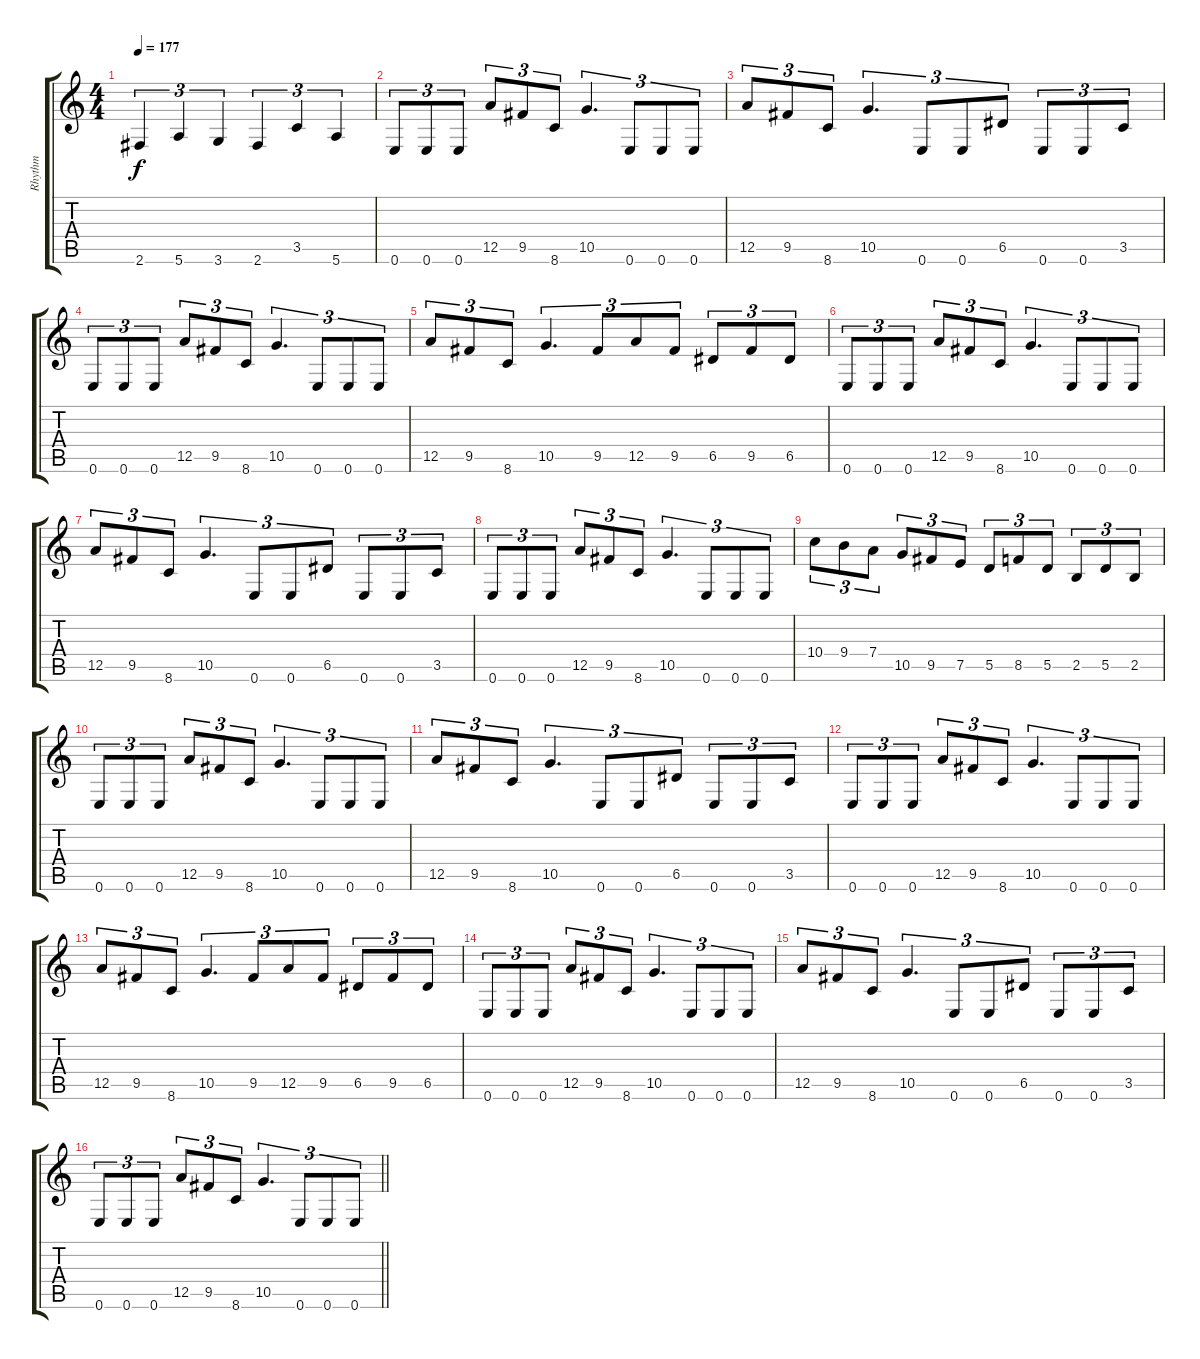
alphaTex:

\track ("Rhythm" "Rhythm") {instrument distortionguitar}
\staff {score tabs}
\tuning (E4 B3 G3 D3 A2 E2) {hide}
\ts (4 4)
\tempo 177
\clef g2
\ks c
2.6.4{tu (3 2) dy f} 5.6.4{tu (3 2)} 3.6.4{tu (3 2)} 2.6.4{tu (3 2)} 3.5.4{tu (3 2)} 5.6.4{tu (3 2)} |
0.6.8{tu (3 2)} 0.6.8{tu (3 2)} 0.6.8{tu (3 2)} 12.5.8{tu (3 2)} 9.5.8{tu (3 2)} 8.6.8{tu (3 2)} 10.5.4{d tu (3 2)} 0.6.8{tu (3 2)} 0.6.8{tu (3 2)} 0.6.8{tu (3 2)} |
12.5.8{tu (3 2)} 9.5.8{tu (3 2)} 8.6.8{tu (3 2)} 10.5.4{d tu (3 2)} 0.6.8{tu (3 2)} 0.6.8{tu (3 2)} 6.5.8{tu (3 2)} 0.6.8{tu (3 2)} 0.6.8{tu (3 2)} 3.5.8{tu (3 2)} |
0.6.8{tu (3 2)} 0.6.8{tu (3 2)} 0.6.8{tu (3 2)} 12.5.8{tu (3 2)} 9.5.8{tu (3 2)} 8.6.8{tu (3 2)} 10.5.4{d tu (3 2)} 0.6.8{tu (3 2)} 0.6.8{tu (3 2)} 0.6.8{tu (3 2)} |
12.5.8{tu (3 2)} 9.5.8{tu (3 2)} 8.6.8{tu (3 2)} 10.5.4{d tu (3 2)} 9.5.8{tu (3 2)} 12.5.8{tu (3 2)} 9.5.8{tu (3 2)} 6.5.8{tu (3 2)} 9.5.8{tu (3 2)} 6.5.8{tu (3 2)} |
0.6.8{tu (3 2)} 0.6.8{tu (3 2)} 0.6.8{tu (3 2)} 12.5.8{tu (3 2)} 9.5.8{tu (3 2)} 8.6.8{tu (3 2)} 10.5.4{d tu (3 2)} 0.6.8{tu (3 2)} 0.6.8{tu (3 2)} 0.6.8{tu (3 2)} |
12.5.8{tu (3 2)} 9.5.8{tu (3 2)} 8.6.8{tu (3 2)} 10.5.4{d tu (3 2)} 0.6.8{tu (3 2)} 0.6.8{tu (3 2)} 6.5.8{tu (3 2)} 0.6.8{tu (3 2)} 0.6.8{tu (3 2)} 3.5.8{tu (3 2)} |
0.6.8{tu (3 2)} 0.6.8{tu (3 2)} 0.6.8{tu (3 2)} 12.5.8{tu (3 2)} 9.5.8{tu (3 2)} 8.6.8{tu (3 2)} 10.5.4{d tu (3 2)} 0.6.8{tu (3 2)} 0.6.8{tu (3 2)} 0.6.8{tu (3 2)} |
10.4.8{tu (3 2)} 9.4.8{tu (3 2)} 7.4.8{tu (3 2)} 10.5.8{tu (3 2)} 9.5.8{tu (3 2)} 7.5.8{tu (3 2)} 5.5.8{tu (3 2)} 8.5.8{tu (3 2)} 5.5.8{tu (3 2)} 2.5.8{tu (3 2)} 5.5.8{tu (3 2)} 2.5.8{tu (3 2)} |
0.6.8{tu (3 2)} 0.6.8{tu (3 2)} 0.6.8{tu (3 2)} 12.5.8{tu (3 2)} 9.5.8{tu (3 2)} 8.6.8{tu (3 2)} 10.5.4{d tu (3 2)} 0.6.8{tu (3 2)} 0.6.8{tu (3 2)} 0.6.8{tu (3 2)} |
12.5.8{tu (3 2)} 9.5.8{tu (3 2)} 8.6.8{tu (3 2)} 10.5.4{d tu (3 2)} 0.6.8{tu (3 2)} 0.6.8{tu (3 2)} 6.5.8{tu (3 2)} 0.6.8{tu (3 2)} 0.6.8{tu (3 2)} 3.5.8{tu (3 2)} |
0.6.8{tu (3 2)} 0.6.8{tu (3 2)} 0.6.8{tu (3 2)} 12.5.8{tu (3 2)} 9.5.8{tu (3 2)} 8.6.8{tu (3 2)} 10.5.4{d tu (3 2)} 0.6.8{tu (3 2)} 0.6.8{tu (3 2)} 0.6.8{tu (3 2)} |
12.5.8{tu (3 2)} 9.5.8{tu (3 2)} 8.6.8{tu (3 2)} 10.5.4{d tu (3 2)} 9.5.8{tu (3 2)} 12.5.8{tu (3 2)} 9.5.8{tu (3 2)} 6.5.8{tu (3 2)} 9.5.8{tu (3 2)} 6.5.8{tu (3 2)} |
0.6.8{tu (3 2)} 0.6.8{tu (3 2)} 0.6.8{tu (3 2)} 12.5.8{tu (3 2)} 9.5.8{tu (3 2)} 8.6.8{tu (3 2)} 10.5.4{d tu (3 2)} 0.6.8{tu (3 2)} 0.6.8{tu (3 2)} 0.6.8{tu (3 2)} |
12.5.8{tu (3 2)} 9.5.8{tu (3 2)} 8.6.8{tu (3 2)} 10.5.4{d tu (3 2)} 0.6.8{tu (3 2)} 0.6.8{tu (3 2)} 6.5.8{tu (3 2)} 0.6.8{tu (3 2)} 0.6.8{tu (3 2)} 3.5.8{tu (3 2)} |
\barLineRight lightlight
0.6.8{tu (3 2)} 0.6.8{tu (3 2)} 0.6.8{tu (3 2)} 12.5.8{tu (3 2)} 9.5.8{tu (3 2)} 8.6.8{tu (3 2)} 10.5.4{d tu (3 2)} 0.6.8{tu (3 2)} 0.6.8{tu (3 2)} 0.6.8{tu (3 2)}
